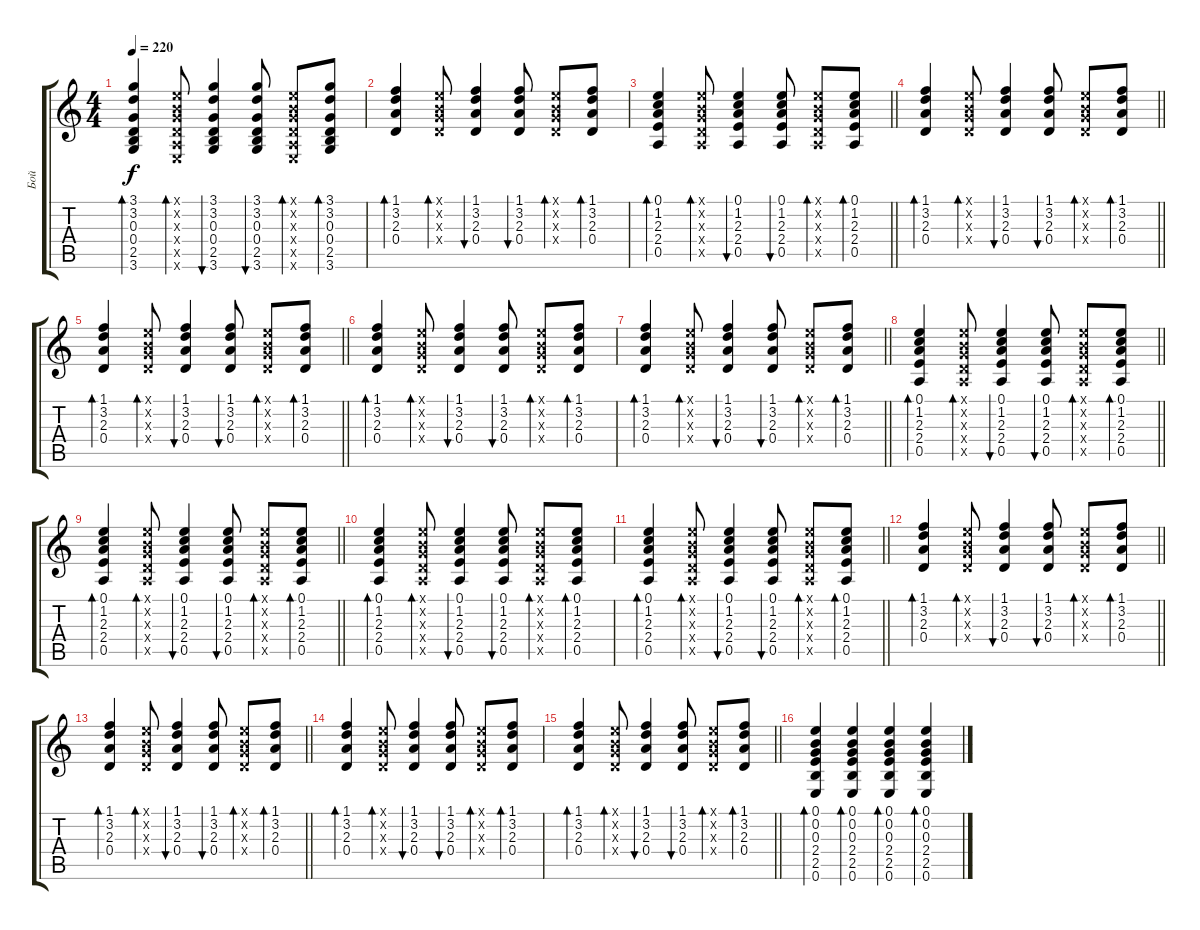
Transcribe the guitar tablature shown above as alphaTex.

\track ("Бой" "Бой") {instrument acousticguitarsteel}
\staff {score tabs}
\tuning (E4 B3 G3 D3 A2 E2) {hide}
\ts (4 4)
\tempo 220
\clef g2
\ks c
(3.1 3.2 0.3 0.4 2.5 3.6).4{bd 60 dy f} (0.1{x} 0.2{x} 0.3{x} 0.4{x} 0.5{x} 0.6{x}).8{bd 60} (3.1 3.2 0.3 0.4 2.5 3.6).4{bu 60} (3.1 3.2 0.3 0.4 2.5 3.6).8{bu 60} (0.1{x} 0.2{x} 0.3{x} 0.4{x} 0.5{x} 0.6{x}).8{bd 60} (3.1 3.2 0.3 0.4 2.5 3.6).8{bd 60} |
(1.1 3.2 2.3 0.4).4{bd 60} (0.1{x} 0.2{x} 0.3{x} 0.4{x}).8{bd 60} (1.1 3.2 2.3 0.4).4{bu 60} (1.1 3.2 2.3 0.4).8{bu 60} (0.1{x} 0.2{x} 0.3{x} 0.4{x}).8{bd 60} (1.1 3.2 2.3 0.4).8{bd 60} |
\barLineRight lightlight
(0.1 1.2 2.3 2.4 0.5).4{bd 60} (0.1{x} 0.2{x} 0.3{x} 0.4{x} 0.5{x}).8{bd 60} (0.1 1.2 2.3 2.4 0.5).4{bu 60} (0.1 1.2 2.3 2.4 0.5).8{bu 60} (0.1{x} 0.2{x} 0.3{x} 0.4{x} 0.5{x}).8{bd 60} (0.1 1.2 2.3 2.4 0.5).8{bd 60} |
\barLineRight lightlight
(1.1 3.2 2.3 0.4).4{bd 60} (0.1{x} 0.2{x} 0.3{x} 0.4{x}).8{bd 60} (1.1 3.2 2.3 0.4).4{bu 60} (1.1 3.2 2.3 0.4).8{bu 60} (0.1{x} 0.2{x} 0.3{x} 0.4{x}).8{bd 60} (1.1 3.2 2.3 0.4).8{bd 60} |
\barLineRight lightlight
(1.1 3.2 2.3 0.4).4{bd 60} (0.1{x} 0.2{x} 0.3{x} 0.4{x}).8{bd 60} (1.1 3.2 2.3 0.4).4{bu 60} (1.1 3.2 2.3 0.4).8{bu 60} (0.1{x} 0.2{x} 0.3{x} 0.4{x}).8{bd 60} (1.1 3.2 2.3 0.4).8{bd 60} |
(1.1 3.2 2.3 0.4).4{bd 60} (0.1{x} 0.2{x} 0.3{x} 0.4{x}).8{bd 60} (1.1 3.2 2.3 0.4).4{bu 60} (1.1 3.2 2.3 0.4).8{bu 60} (0.1{x} 0.2{x} 0.3{x} 0.4{x}).8{bd 60} (1.1 3.2 2.3 0.4).8{bd 60} |
\barLineRight lightlight
(1.1 3.2 2.3 0.4).4{bd 60} (0.1{x} 0.2{x} 0.3{x} 0.4{x}).8{bd 60} (1.1 3.2 2.3 0.4).4{bu 60} (1.1 3.2 2.3 0.4).8{bu 60} (0.1{x} 0.2{x} 0.3{x} 0.4{x}).8{bd 60} (1.1 3.2 2.3 0.4).8{bd 60} |
\barLineRight lightlight
(0.1 1.2 2.3 2.4 0.5).4{bd 60} (0.1{x} 0.2{x} 0.3{x} 0.4{x} 0.5{x}).8{bd 60} (0.1 1.2 2.3 2.4 0.5).4{bu 60} (0.1 1.2 2.3 2.4 0.5).8{bu 60} (0.1{x} 0.2{x} 0.3{x} 0.4{x} 0.5{x}).8{bd 60} (0.1 1.2 2.3 2.4 0.5).8{bd 60} |
\barLineRight lightlight
(0.1 1.2 2.3 2.4 0.5).4{bd 60} (0.1{x} 0.2{x} 0.3{x} 0.4{x} 0.5{x}).8{bd 60} (0.1 1.2 2.3 2.4 0.5).4{bu 60} (0.1 1.2 2.3 2.4 0.5).8{bu 60} (0.1{x} 0.2{x} 0.3{x} 0.4{x} 0.5{x}).8{bd 60} (0.1 1.2 2.3 2.4 0.5).8{bd 60} |
(0.1 1.2 2.3 2.4 0.5).4{bd 60} (0.1{x} 0.2{x} 0.3{x} 0.4{x} 0.5{x}).8{bd 60} (0.1 1.2 2.3 2.4 0.5).4{bu 60} (0.1 1.2 2.3 2.4 0.5).8{bu 60} (0.1{x} 0.2{x} 0.3{x} 0.4{x} 0.5{x}).8{bd 60} (0.1 1.2 2.3 2.4 0.5).8{bd 60} |
\barLineRight lightlight
(0.1 1.2 2.3 2.4 0.5).4{bd 60} (0.1{x} 0.2{x} 0.3{x} 0.4{x} 0.5{x}).8{bd 60} (0.1 1.2 2.3 2.4 0.5).4{bu 60} (0.1 1.2 2.3 2.4 0.5).8{bu 60} (0.1{x} 0.2{x} 0.3{x} 0.4{x} 0.5{x}).8{bd 60} (0.1 1.2 2.3 2.4 0.5).8{bd 60} |
\barLineRight lightlight
(1.1 3.2 2.3 0.4).4{bd 60} (0.1{x} 0.2{x} 0.3{x} 0.4{x}).8{bd 60} (1.1 3.2 2.3 0.4).4{bu 60} (1.1 3.2 2.3 0.4).8{bu 60} (0.1{x} 0.2{x} 0.3{x} 0.4{x}).8{bd 60} (1.1 3.2 2.3 0.4).8{bd 60} |
\barLineRight lightlight
(1.1 3.2 2.3 0.4).4{bd 60} (0.1{x} 0.2{x} 0.3{x} 0.4{x}).8{bd 60} (1.1 3.2 2.3 0.4).4{bu 60} (1.1 3.2 2.3 0.4).8{bu 60} (0.1{x} 0.2{x} 0.3{x} 0.4{x}).8{bd 60} (1.1 3.2 2.3 0.4).8{bd 60} |
(1.1 3.2 2.3 0.4).4{bd 60} (0.1{x} 0.2{x} 0.3{x} 0.4{x}).8{bd 60} (1.1 3.2 2.3 0.4).4{bu 60} (1.1 3.2 2.3 0.4).8{bu 60} (0.1{x} 0.2{x} 0.3{x} 0.4{x}).8{bd 60} (1.1 3.2 2.3 0.4).8{bd 60} |
\barLineRight lightlight
(1.1 3.2 2.3 0.4).4{bd 60} (0.1{x} 0.2{x} 0.3{x} 0.4{x}).8{bd 60} (1.1 3.2 2.3 0.4).4{bu 60} (1.1 3.2 2.3 0.4).8{bu 60} (0.1{x} 0.2{x} 0.3{x} 0.4{x}).8{bd 60} (1.1 3.2 2.3 0.4).8{bd 60} |
(0.1 0.2 0.3 2.4 2.5 0.6).4{bd 60} (0.1 0.2 0.3 2.4 2.5 0.6).4{bd 60} (0.1 0.2 0.3 2.4 2.5 0.6).4{bd 60} (0.1 0.2 0.3 2.4 2.5 0.6).4{bd 60}
